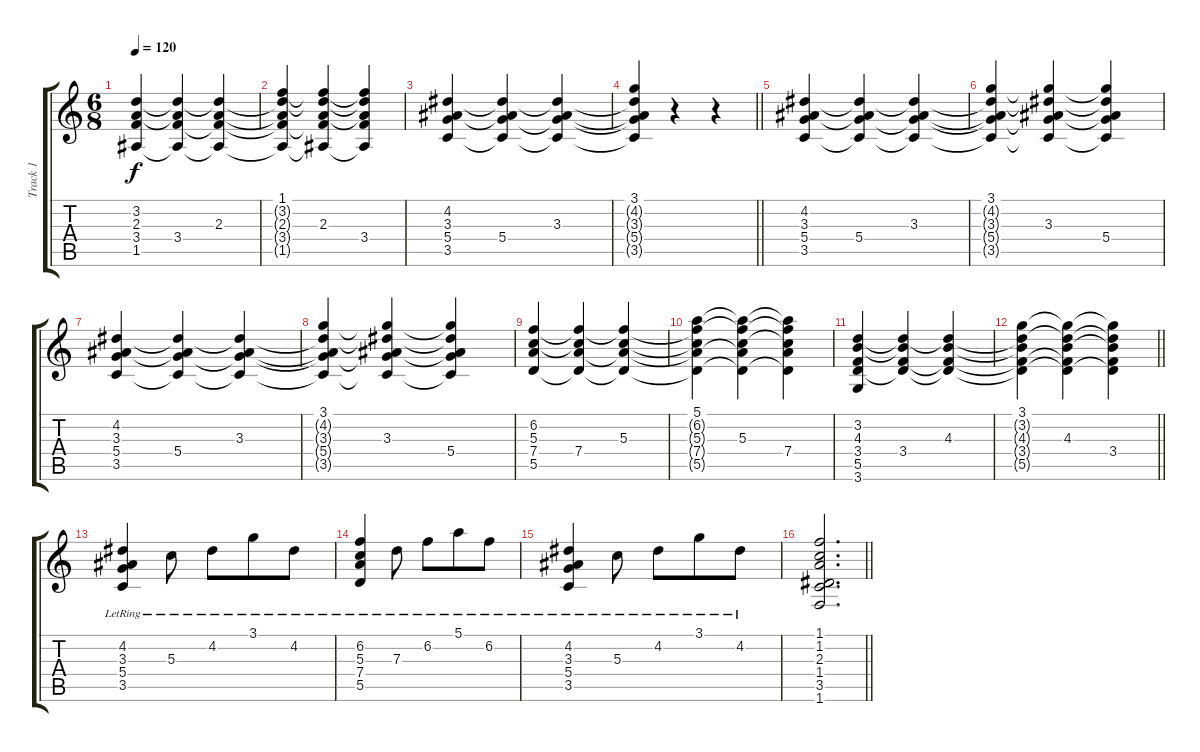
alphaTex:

\track ("Track 1" "Track 1") {instrument electricguitarjazz}
\staff {score tabs}
\tuning (E4 B3 G3 D3 A2 E2) {hide}
\ts (6 8)
\tempo 120
\clef g2
\ks c
(3.2 2.3 3.4 1.5).4{dy f} (3.2{t} 2.3{t} 3.4 1.5{t}).4 (3.2{t} 2.3 3.4{t} 1.5{t}).4 |
(1.1 3.2{t} 2.3{t} 3.4{t} 1.5{t}).4 (1.1{t} 3.2{t} 2.3 3.4{t} 1.5{t}).4 (1.1{t} 3.2{t} 2.3{t} 3.4 1.5{t}).4 |
(4.2 3.3 5.4 3.5).4 (4.2{t} 3.3{t} 5.4 3.5{t}).4 (4.2{t} 3.3 5.4{t} 3.5{t}).4 |
\barLineRight lightlight
(3.1 4.2{t} 3.3{t} 5.4{t} 3.5{t}).4 r.4 r.4 |
\section ("" "")
(4.2 3.3 5.4 3.5).4 (4.2{t} 3.3{t} 5.4 3.5{t}).4 (4.2{t} 3.3 5.4{t} 3.5{t}).4 |
(3.1 4.2{t} 3.3{t} 5.4{t} 3.5{t}).4 (3.1{t} 4.2{t} 3.3 5.4{t} 3.5{t}).4 (3.1{t} 4.2{t} 3.3{t} 5.4 3.5{t}).4 |
(4.2 3.3 5.4 3.5).4 (4.2{t} 3.3{t} 5.4 3.5{t}).4 (4.2{t} 3.3 5.4{t} 3.5{t}).4 |
(3.1 4.2{t} 3.3{t} 5.4{t} 3.5{t}).4 (3.1{t} 4.2{t} 3.3 5.4{t} 3.5{t}).4 (3.1{t} 4.2{t} 3.3{t} 5.4 3.5{t}).4 |
(6.2 5.3 7.4 5.5).4 (6.2{t} 5.3{t} 7.4 5.5{t}).4 (6.2{t} 5.3 7.4{t} 5.5{t}).4 |
(5.1 6.2{t} 5.3{t} 7.4{t} 5.5{t}).4 (5.1{t} 6.2{t} 5.3 7.4{t} 5.5{t}).4 (5.1{t} 6.2{t} 5.3{t} 7.4 5.5{t}).4 |
(3.2 4.3 3.4 5.5 3.6).4 (3.2{t} 4.3{t} 3.4 5.5{t}).4 (3.2{t} 4.3 3.4{t} 5.5{t}).4 |
\barLineRight lightlight
(3.1 3.2{t} 4.3{t} 3.4{t} 5.5{t}).4 (3.1{t} 3.2{t} 4.3 3.4{t} 5.5{t}).4 (3.1{t} 3.2{t} 4.3{t} 3.4 5.5{t}).4 |
\section ("" "")
(4.2{lr} 3.3{lr} 5.4{lr} 3.5{lr}).4 5.3{lr}.8 4.2{lr}.8 3.1{lr}.8 4.2{lr}.8 |
(6.2{lr} 5.3{lr} 7.4{lr} 5.5{lr}).4 7.3{lr}.8 6.2{lr}.8 5.1{lr}.8 6.2{lr}.8 |
(4.2{lr} 3.3{lr} 5.4{lr} 3.5{lr}).4 5.3{lr}.8 4.2{lr}.8 3.1{lr}.8 4.2{lr}.8 |
\barLineRight lightlight
(1.1 1.2 2.3 1.4 3.5 1.6).2{d}
